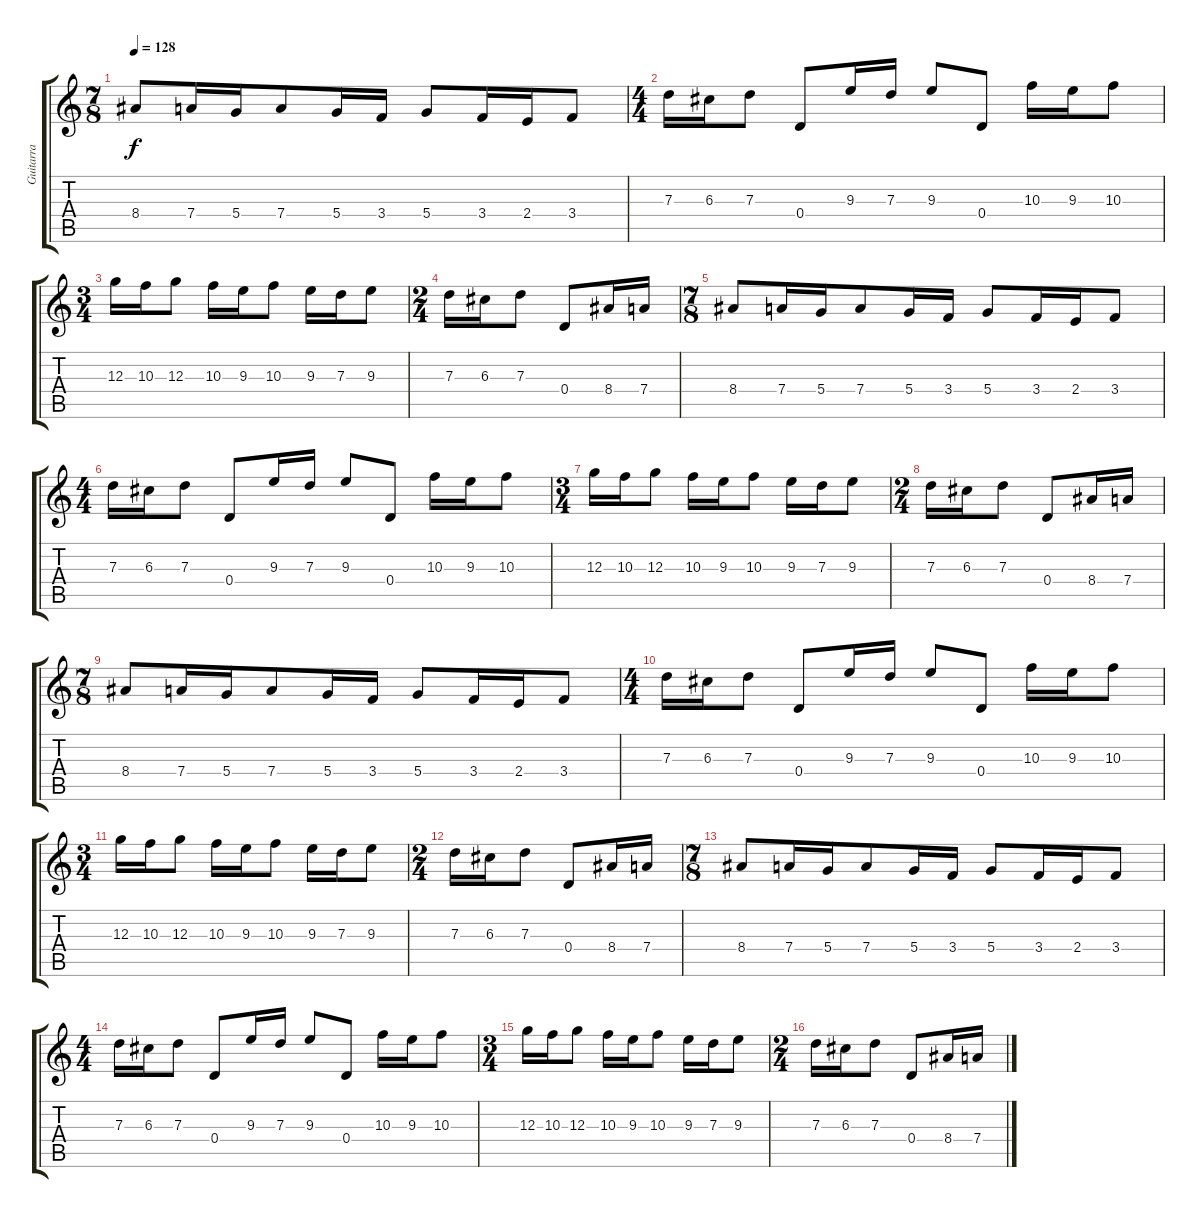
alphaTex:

\track ("Guitarra" "Guitarra") {instrument overdrivenguitar}
\staff {score tabs}
\tuning (E4 B3 G3 D3 A2 E2) {hide}
\ts (7 8)
\tempo 128
\clef g2
\ks c
8.4.8{dy f} 7.4.16 5.4.16 7.4.8 5.4.16 3.4.16 5.4.8 3.4.16 2.4.16 3.4.8 |
\ts (4 4)
7.3.16 6.3.16 7.3.8 0.4.8 9.3.16 7.3.16 9.3.8 0.4.8 10.3.16 9.3.16 10.3.8 |
\ts (3 4)
12.3.16 10.3.16 12.3.8 10.3.16 9.3.16 10.3.8 9.3.16 7.3.16 9.3.8 |
\ts (2 4)
7.3.16 6.3.16 7.3.8 0.4.8 8.4.16 7.4.16 |
\ts (7 8)
8.4.8 7.4.16 5.4.16 7.4.8 5.4.16 3.4.16 5.4.8 3.4.16 2.4.16 3.4.8 |
\ts (4 4)
7.3.16 6.3.16 7.3.8 0.4.8 9.3.16 7.3.16 9.3.8 0.4.8 10.3.16 9.3.16 10.3.8 |
\ts (3 4)
12.3.16 10.3.16 12.3.8 10.3.16 9.3.16 10.3.8 9.3.16 7.3.16 9.3.8 |
\ts (2 4)
7.3.16 6.3.16 7.3.8 0.4.8 8.4.16 7.4.16 |
\ts (7 8)
8.4.8 7.4.16 5.4.16 7.4.8 5.4.16 3.4.16 5.4.8 3.4.16 2.4.16 3.4.8 |
\ts (4 4)
7.3.16 6.3.16 7.3.8 0.4.8 9.3.16 7.3.16 9.3.8 0.4.8 10.3.16 9.3.16 10.3.8 |
\ts (3 4)
12.3.16 10.3.16 12.3.8 10.3.16 9.3.16 10.3.8 9.3.16 7.3.16 9.3.8 |
\ts (2 4)
7.3.16 6.3.16 7.3.8 0.4.8 8.4.16 7.4.16 |
\ts (7 8)
8.4.8 7.4.16 5.4.16 7.4.8 5.4.16 3.4.16 5.4.8 3.4.16 2.4.16 3.4.8 |
\ts (4 4)
7.3.16 6.3.16 7.3.8 0.4.8 9.3.16 7.3.16 9.3.8 0.4.8 10.3.16 9.3.16 10.3.8 |
\ts (3 4)
12.3.16 10.3.16 12.3.8 10.3.16 9.3.16 10.3.8 9.3.16 7.3.16 9.3.8 |
\ts (2 4)
7.3.16 6.3.16 7.3.8 0.4.8 8.4.16 7.4.16
